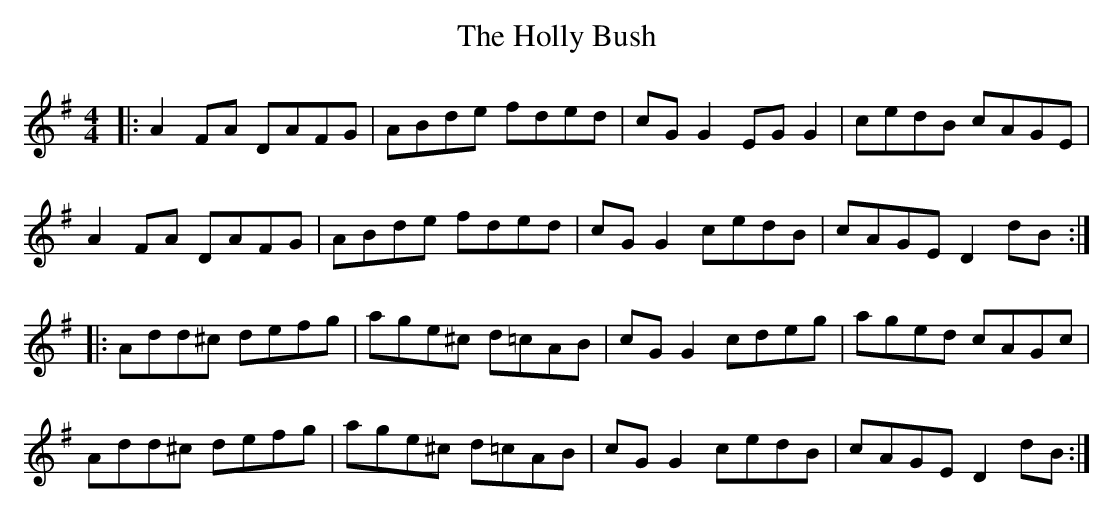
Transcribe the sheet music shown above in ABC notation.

X:1
T: The Holly Bush
M: 4/4
L: 1/8
K: Dmix
|:A2FA DAFG|ABde fded|cGG2 EGG2|cedB cAGE|
A2FA DAFG|ABde fded|cGG2 cedB|cAGE D2dB:|
|:Add^c defg|age^c d=cAB|cGG2 cdeg|aged cAGc|
Add^c defg|age^c d=cAB|cGG2 cedB|cAGE D2dB:|
